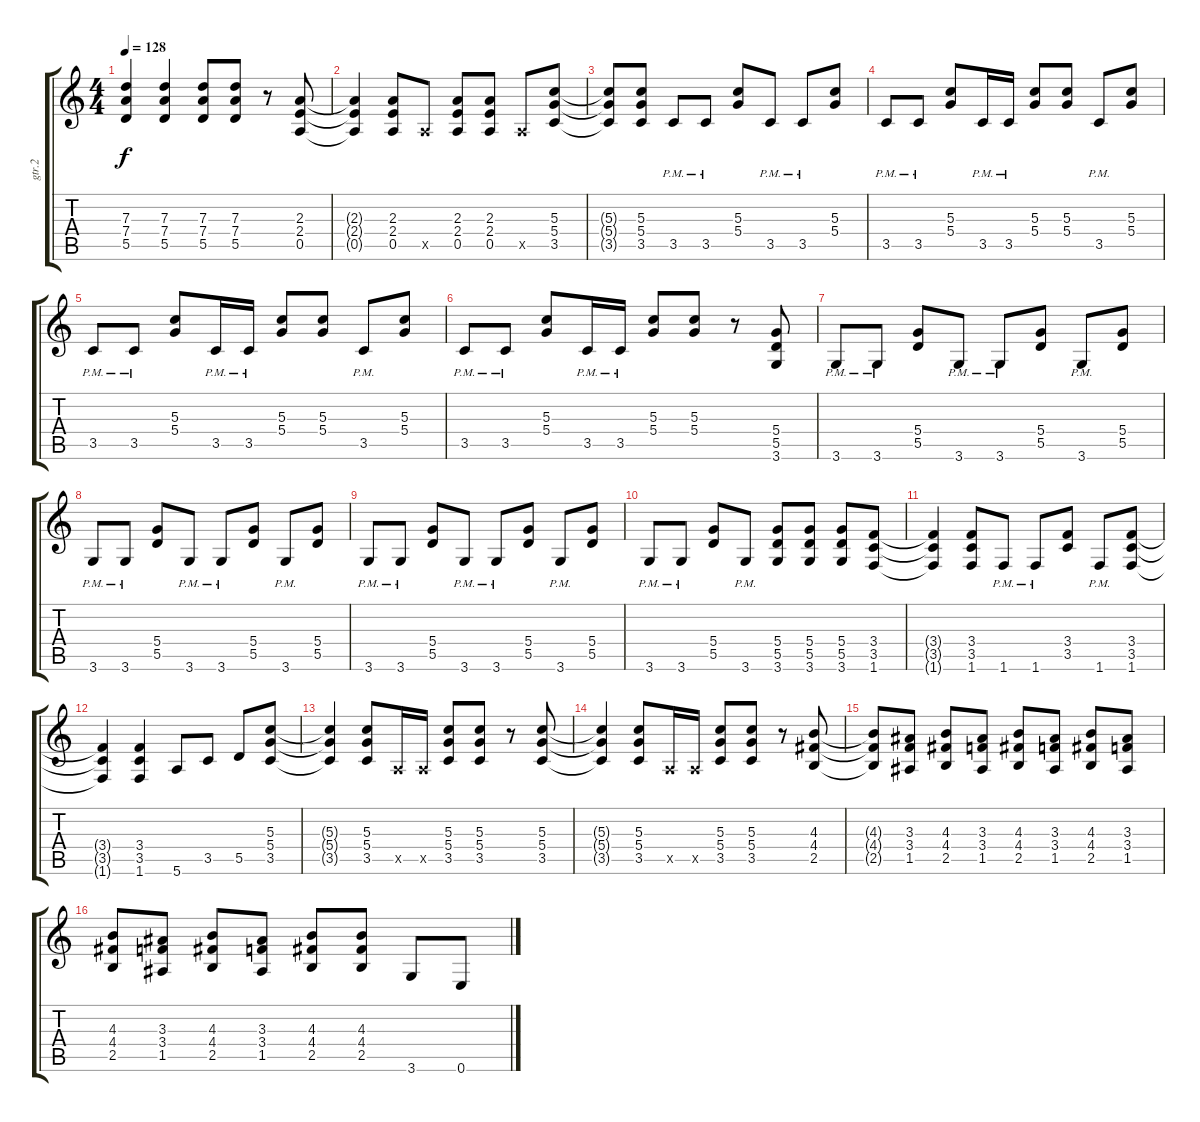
\track ("gtr.2" "gtr.2") {instrument overdrivenguitar}
\staff {score tabs}
\tuning (E4 B3 G3 D3 A2 E2) {hide}
\ts (4 4)
\tempo 128
\clef g2
\ks c
(7.3{t} 7.4{t} 5.5{t}).4{dy f} (7.3 7.4 5.5).4 (7.3 7.4 5.5).8 (7.3 7.4 5.5).8 r.8 (2.3 2.4 0.5).8 |
(2.3{t} 2.4{t} 0.5{t}).4 (2.3 2.4 0.5).8 0.5{x}.8 (2.3 2.4 0.5).8 (2.3 2.4 0.5).8 0.5{x}.8 (5.3 5.4 3.5).8 |
(5.3{t} 5.4{t} 3.5{t}).8 (5.3 5.4 3.5).8 3.5{pm}.8 3.5{pm}.8 (5.3 5.4).8 3.5{pm}.8 3.5{pm}.8 (5.3 5.4).8 |
3.5{pm}.8 3.5{pm}.8 (5.3 5.4).8 3.5{pm}.16 3.5{pm}.16 (5.3 5.4).8 (5.3 5.4).8 3.5{pm}.8 (5.3 5.4).8 |
3.5{pm}.8 3.5{pm}.8 (5.3 5.4).8 3.5{pm}.16 3.5{pm}.16 (5.3 5.4).8 (5.3 5.4).8 3.5{pm}.8 (5.3 5.4).8 |
3.5{pm}.8 3.5{pm}.8 (5.3 5.4).8 3.5{pm}.16 3.5{pm}.16 (5.3 5.4).8 (5.3 5.4).8 r.8 (5.4 5.5 3.6).8 |
3.6{pm}.8 3.6{pm}.8 (5.4 5.5).8 3.6{pm}.8 3.6{pm}.8 (5.4 5.5).8 3.6{pm}.8 (5.4 5.5).8 |
3.6{pm}.8 3.6{pm}.8 (5.4 5.5).8 3.6{pm}.8 3.6{pm}.8 (5.4 5.5).8 3.6{pm}.8 (5.4 5.5).8 |
3.6{pm}.8 3.6{pm}.8 (5.4 5.5).8 3.6{pm}.8 3.6{pm}.8 (5.4 5.5).8 3.6{pm}.8 (5.4 5.5).8 |
3.6{pm}.8 3.6{pm}.8 (5.4 5.5).8 3.6{pm}.8 (5.4 5.5 3.6).8 (5.4 5.5 3.6).8 (5.4 5.5 3.6).8 (3.4 3.5 1.6).8 |
(3.4{t} 3.5{t} 1.6{t}).4 (3.4 3.5 1.6).8 1.6{pm}.8 1.6{pm}.8 (3.4 3.5).8 1.6{pm}.8 (3.4 3.5 1.6).8 |
(3.4{t} 3.5{t} 1.6{t}).4 (3.4 3.5 1.6).4 5.6.8 3.5.8 5.5.8 (5.3 5.4 3.5).8 |
(5.3{t} 5.4{t} 3.5{t}).4 (5.3 5.4 3.5).8 0.5{x}.16 0.5{x}.16 (5.3 5.4 3.5).8 (5.3 5.4 3.5).8 r.8 (5.3 5.4 3.5).8 |
(5.3{t} 5.4{t} 3.5{t}).4 (5.3 5.4 3.5).8 0.5{x}.16 0.5{x}.16 (5.3 5.4 3.5).8 (5.3 5.4 3.5).8 r.8 (4.3 4.4 2.5).8 |
(4.3{t} 4.4{t} 2.5{t}).8 (3.3 3.4 1.5).8 (4.3 4.4 2.5).8 (3.3 3.4 1.5).8 (4.3 4.4 2.5).8 (3.3 3.4 1.5).8 (4.3 4.4 2.5).8 (3.3 3.4 1.5).8 |
(4.3 4.4 2.5).8 (3.3 3.4 1.5).8 (4.3 4.4 2.5).8 (3.3 3.4 1.5).8 (4.3 4.4 2.5).8 (4.3 4.4 2.5).8 3.6.8 0.6.8
